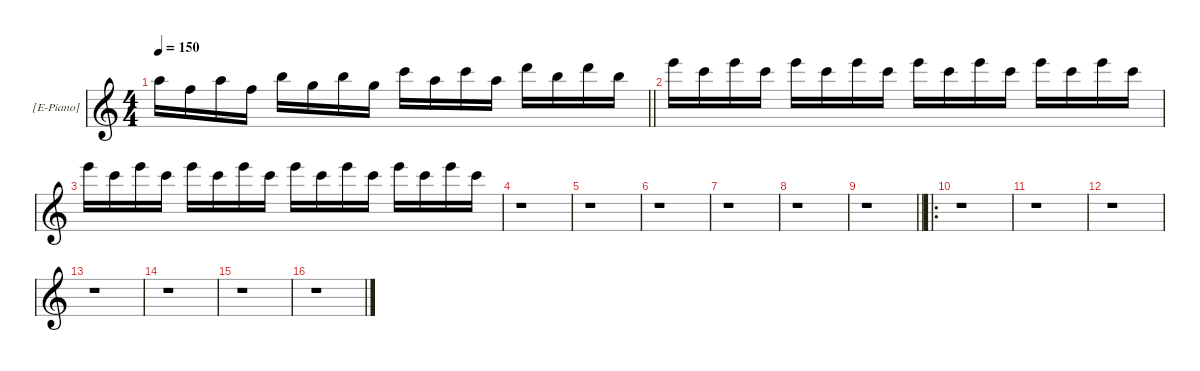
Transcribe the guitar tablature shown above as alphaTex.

\hideDynamics
\bracketExtendMode groupsimilarinstruments
\firstSystemTrackNameMode fullname
\firstSystemTrackNameOrientation horizontal
\otherSystemsTrackNameOrientation horizontal
\track ("[E-Piano]" "E-Piano") {instrument electricpiano1}
\staff {score}
\tuning (E4 B3 G3 D3 A2 E2)
\ts (4 4)
\beaming (8 2 2 2 2)
\tempo 150
\clef g2
\scale
0.373626
\barLineRight lightlight
\ks c
17.1.16{dy f instrument electricpiano1 beam Down} 13.1.16{beam Down} 17.1.16{beam Down} 13.1.16{beam Down} 19.1.16{beam Down} 15.1.16{beam Down} 19.1.16{beam Down} 15.1.16{beam Down} 20.1.16{beam Down} 17.1.16{beam Down} 20.1.16{beam Down} 17.1.16{beam Down} 22.1.16{beam Down} 19.1.16{beam Down} 22.1.16{beam Down} 19.1.16{beam Down} |
\scale
0.208791 24.1.16{beam Down} 20.1.16{beam Down} 24.1.16{beam Down} 20.1.16{beam Down} 24.1.16{beam Down} 20.1.16{beam Down} 24.1.16{beam Down} 20.1.16{beam Down} 24.1.16{beam Down} 20.1.16{beam Down} 24.1.16{beam Down} 20.1.16{beam Down} 24.1.16{beam Down} 20.1.16{beam Down} 24.1.16{beam Down} 20.1.16{beam Down} |
\scale
0.208791 24.1.16{beam Down} 20.1.16{beam Down} 24.1.16{beam Down} 20.1.16{beam Down} 24.1.16{beam Down} 20.1.16{beam Down} 24.1.16{beam Down} 20.1.16{beam Down} 24.1.16{beam Down} 20.1.16{beam Down} 24.1.16{beam Down} 20.1.16{beam Down} 24.1.16{beam Down} 20.1.16{beam Down} 24.1.16{beam Down} 20.1.16{beam Down} |
\scale
0.208791 r.1{beam Down} |
\scale
0.25 r.1{beam Down} |
\scale
0.25 r.1{beam Down} |
\scale
0.25 r.1{beam Down} |
\scale
0.25 r.1{beam Down} |
\scale
0.25
\barLineRight lightlight
r.1{beam Down} |
\ro
\scale
0.25 r.1{beam Down} |
\scale
0.25 r.1{beam Down} |
\scale
0.25 r.1{beam Down} |
\scale
0.25 r.1{beam Down} |
\scale
0.25 r.1{beam Down} |
\scale
0.25 r.1{beam Down} |
\scale
0.25 r.1{beam Down}
